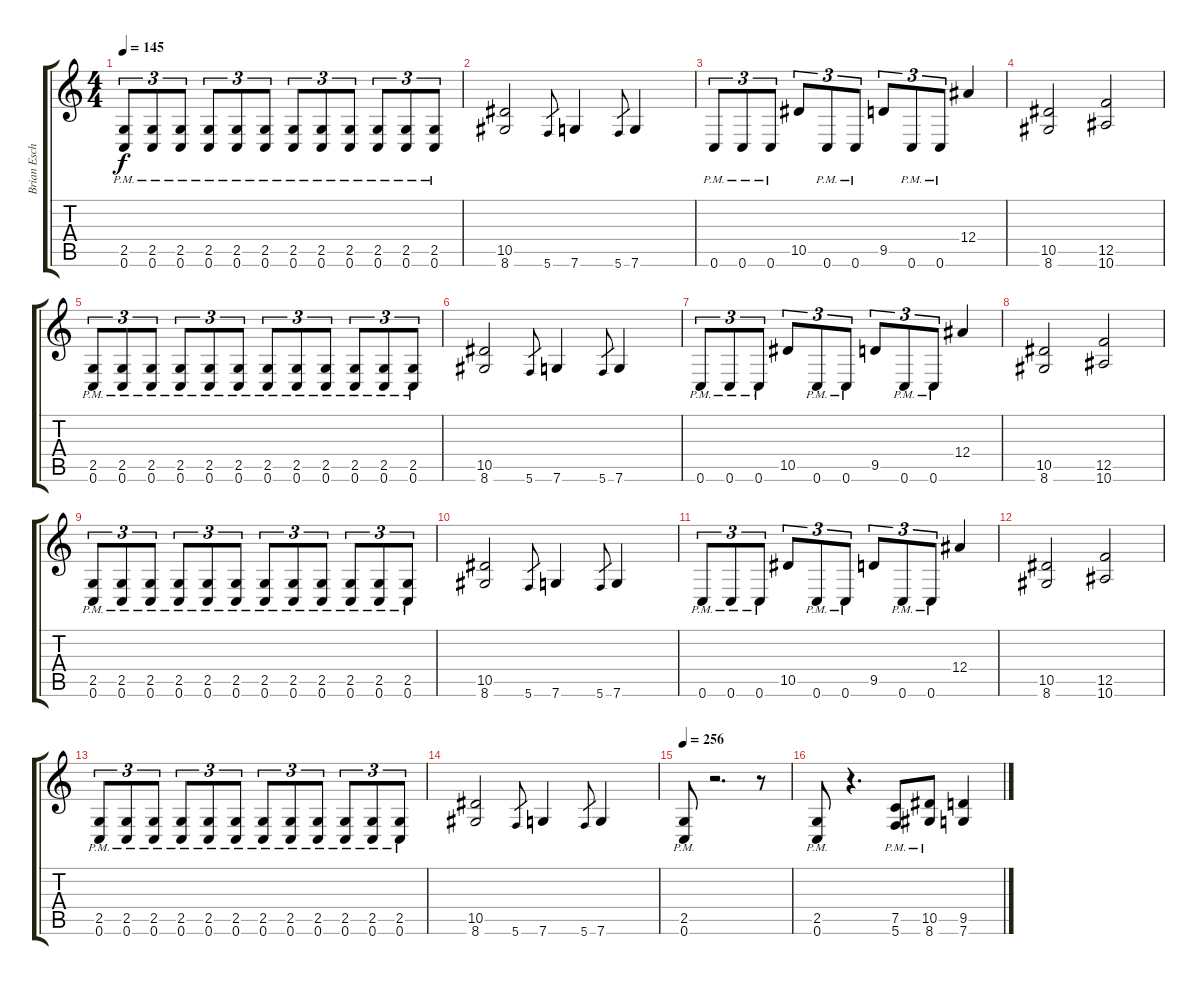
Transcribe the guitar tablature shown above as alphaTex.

\track ("Brian Eschbach (Guitar)" "Brian Esch") {instrument distortionguitar}
\staff {score tabs}
\tuning (C4 G3 Eb3 Bb2 F2 C2) {hide}
\ts (4 4)
\tempo 145
\clef g2
\ks c
(2.5{pm} 0.6{pm}).8{tu (3 2) dy f} (2.5{pm} 0.6{pm}).8{tu (3 2)} (2.5{pm} 0.6{pm}).8{tu (3 2)} (2.5{pm} 0.6{pm}).8{tu (3 2)} (2.5{pm} 0.6{pm}).8{tu (3 2)} (2.5{pm} 0.6{pm}).8{tu (3 2)} (2.5{pm} 0.6{pm}).8{tu (3 2)} (2.5{pm} 0.6{pm}).8{tu (3 2)} (2.5{pm} 0.6{pm}).8{tu (3 2)} (2.5{pm} 0.6{pm}).8{tu (3 2)} (2.5{pm} 0.6{pm}).8{tu (3 2)} (2.5{pm} 0.6{pm}).8{tu (3 2)} |
(10.5 8.6).2 5.6.8{gr} 7.6.4 5.6.8{gr} 7.6.4 |
0.6{pm}.8{tu (3 2) balance 16} 0.6{pm}.8{tu (3 2)} 0.6{pm}.8{tu (3 2)} 10.5.8{tu (3 2)} 0.6{pm}.8{tu (3 2)} 0.6{pm}.8{tu (3 2)} 9.5.8{tu (3 2)} 0.6{pm}.8{tu (3 2)} 0.6{pm}.8{tu (3 2)} 12.4.4 |
(10.5 8.6).2 (12.5 10.6).2 |
(2.5{pm} 0.6{pm}).8{tu (3 2)} (2.5{pm} 0.6{pm}).8{tu (3 2)} (2.5{pm} 0.6{pm}).8{tu (3 2)} (2.5{pm} 0.6{pm}).8{tu (3 2)} (2.5{pm} 0.6{pm}).8{tu (3 2)} (2.5{pm} 0.6{pm}).8{tu (3 2)} (2.5{pm} 0.6{pm}).8{tu (3 2)} (2.5{pm} 0.6{pm}).8{tu (3 2)} (2.5{pm} 0.6{pm}).8{tu (3 2)} (2.5{pm} 0.6{pm}).8{tu (3 2)} (2.5{pm} 0.6{pm}).8{tu (3 2)} (2.5{pm} 0.6{pm}).8{tu (3 2)} |
(10.5 8.6).2 5.6.8{gr} 7.6.4 5.6.8{gr} 7.6.4 |
0.6{pm}.8{tu (3 2)} 0.6{pm}.8{tu (3 2)} 0.6{pm}.8{tu (3 2)} 10.5.8{tu (3 2)} 0.6{pm}.8{tu (3 2)} 0.6{pm}.8{tu (3 2)} 9.5.8{tu (3 2)} 0.6{pm}.8{tu (3 2)} 0.6{pm}.8{tu (3 2)} 12.4.4 |
(10.5 8.6).2 (12.5 10.6).2 |
(2.5{pm} 0.6{pm}).8{tu (3 2)} (2.5{pm} 0.6{pm}).8{tu (3 2)} (2.5{pm} 0.6{pm}).8{tu (3 2)} (2.5{pm} 0.6{pm}).8{tu (3 2)} (2.5{pm} 0.6{pm}).8{tu (3 2)} (2.5{pm} 0.6{pm}).8{tu (3 2)} (2.5{pm} 0.6{pm}).8{tu (3 2)} (2.5{pm} 0.6{pm}).8{tu (3 2)} (2.5{pm} 0.6{pm}).8{tu (3 2)} (2.5{pm} 0.6{pm}).8{tu (3 2)} (2.5{pm} 0.6{pm}).8{tu (3 2)} (2.5{pm} 0.6{pm}).8{tu (3 2)} |
(10.5 8.6).2 5.6.8{gr} 7.6.4 5.6.8{gr} 7.6.4 |
0.6{pm}.8{tu (3 2)} 0.6{pm}.8{tu (3 2)} 0.6{pm}.8{tu (3 2)} 10.5.8{tu (3 2)} 0.6{pm}.8{tu (3 2)} 0.6{pm}.8{tu (3 2)} 9.5.8{tu (3 2)} 0.6{pm}.8{tu (3 2)} 0.6{pm}.8{tu (3 2)} 12.4.4 |
(10.5 8.6).2 (12.5 10.6).2 |
(2.5{pm} 0.6{pm}).8{tu (3 2)} (2.5{pm} 0.6{pm}).8{tu (3 2)} (2.5{pm} 0.6{pm}).8{tu (3 2)} (2.5{pm} 0.6{pm}).8{tu (3 2)} (2.5{pm} 0.6{pm}).8{tu (3 2)} (2.5{pm} 0.6{pm}).8{tu (3 2)} (2.5{pm} 0.6{pm}).8{tu (3 2)} (2.5{pm} 0.6{pm}).8{tu (3 2)} (2.5{pm} 0.6{pm}).8{tu (3 2)} (2.5{pm} 0.6{pm}).8{tu (3 2)} (2.5{pm} 0.6{pm}).8{tu (3 2)} (2.5{pm} 0.6{pm}).8{tu (3 2)} |
(10.5 8.6).2 5.6.8{gr} 7.6.4 5.6.8{gr} 7.6.4 |
\tempo 256
(2.5{pm} 0.6{pm}).8 r.2{d} r.8 |
(2.5{pm} 0.6{pm}).8 r.4{d} (7.5{pm} 5.6{pm}).8 (10.5{pm} 8.6{pm}).8 (9.5 7.6).4
